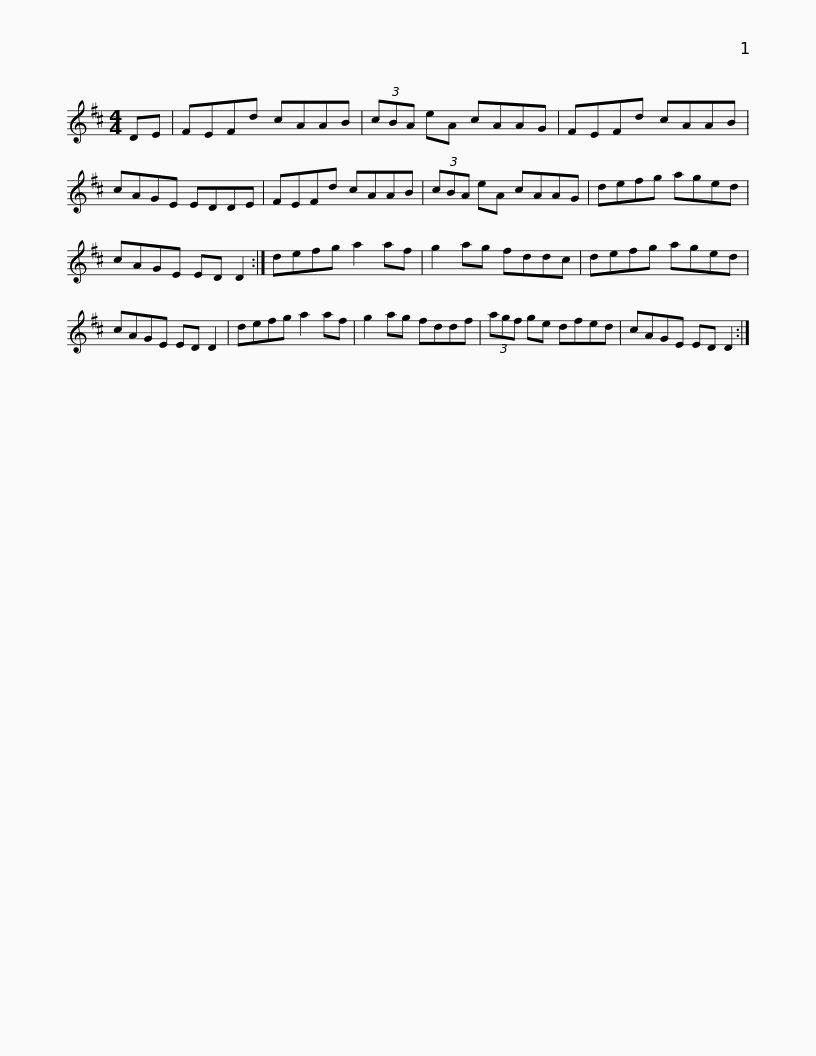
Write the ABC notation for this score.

X:1
L:1/8
M:4/4
I:linebreak $
K:D
V:1 treble
V:1
 DE | FEFd cAAB | (3cBA eA cAAG | FEFd cAAB | cAGE EDDE | %5
 FEFd cAAB |$ (3cBA eA cAAG | defg aged | cAGE ED D2 :| defg a2 af | %10
 g2 ag fddc |$ defg aged | cAGE ED D2 | defg a2 af | g2 ag fddf | %15
 (3agf ge dfed |$ cAGE ED D2 :| %17
